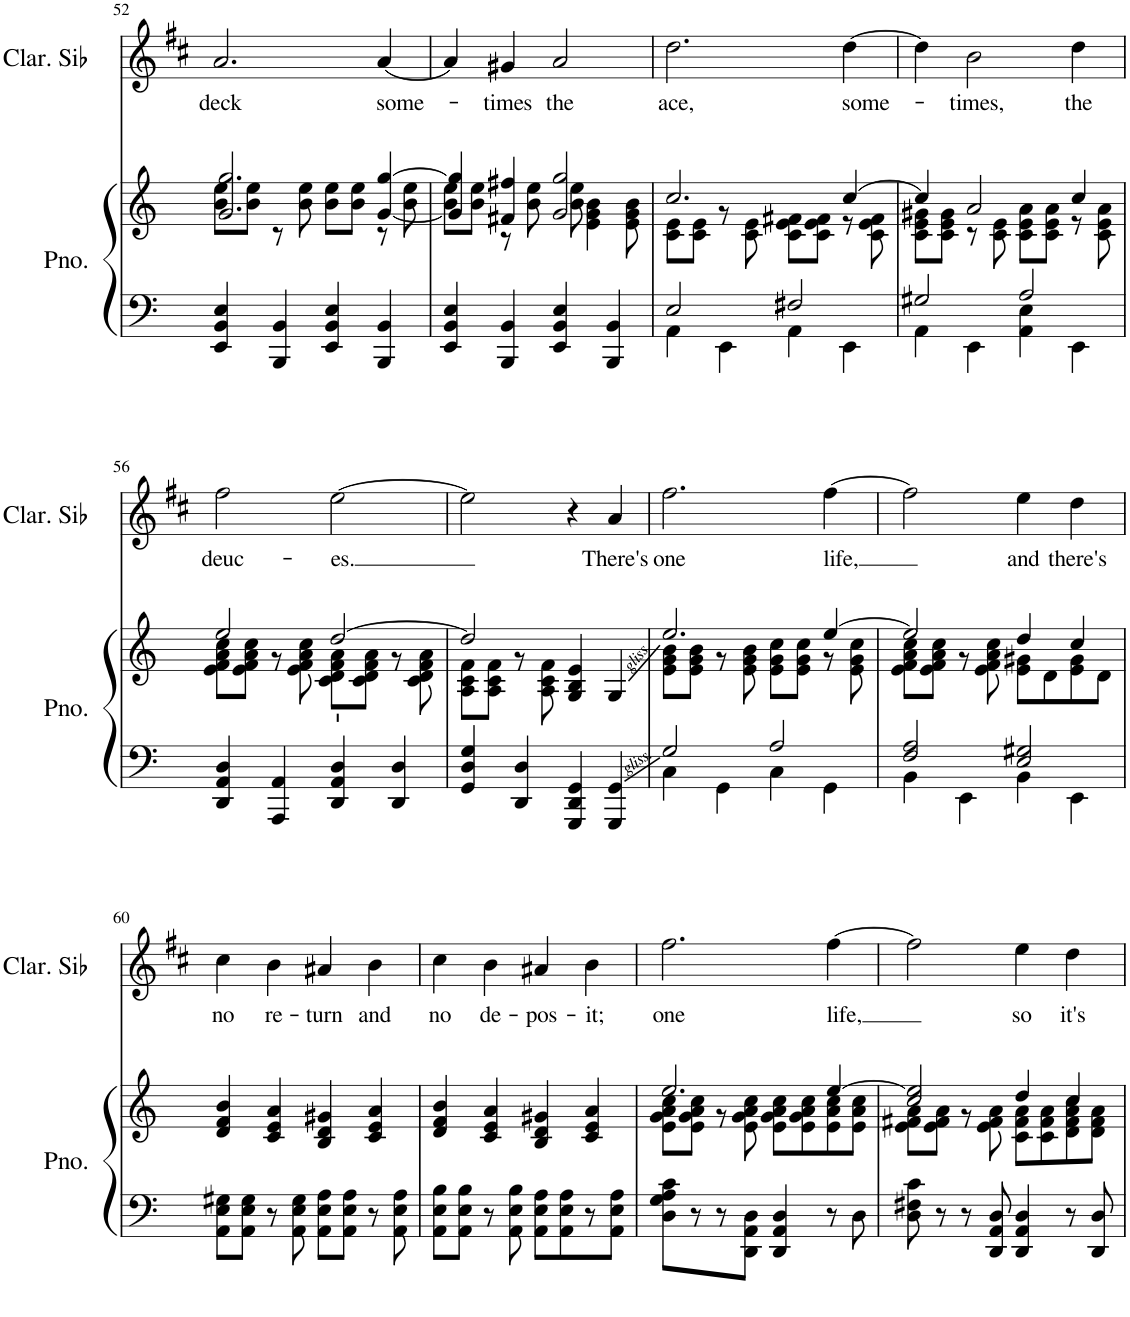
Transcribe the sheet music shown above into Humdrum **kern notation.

**kern	**kern	**kern	**text
*part2	*part2	*part1	*part1
*staff3	*staff2	*staff1	*staff1
*I"Piano	*	*I"Clarinette en Sib	*
*I'Pno.	*	*I'Clar. Sib	*
!!LO:PB:g=z
*clefF4	*clefG2	*clefG2	*
*	*	*Trd1c2	*
*k[]	*k[]	*k[f#c#]	*
*M4/4	*M4/4	*M4/4	*
=52	=52	=52	=52
*	*^	*	*
!	!	!	!	!LO:LY:b
4EE/ 4BB/ 4E/	2.g/ 2.gg/	8b\ 8ee\L	2.a/	deck
.	.	8b\ 8ee\J	.	.
4BBB/ 4BB/	.	8r	.	.
.	.	8b\ 8ee\	.	.
4EE/ 4BB/ 4E/	.	8b\ 8ee\L	.	.
.	.	8b\ 8ee\J	.	.
!	!	!	!	!LO:LY:b
4BBB/ 4BB/	[<4g/ [4gg/	8r	[4a/	some-
.	.	8b\ 8ee\	.	.
=53	=53	=53	=53	=53
4EE/ 4BB/ 4E/	4g/] 4gg/]	8b\ 8ee\L	4a/]	.
.	.	8b\ 8ee\J	.	.
!	!	!	!	!LO:LY:b
4BBB/ 4BB/	4f#X/ 4ff#X/	8r	4g#X/	-times
.	.	8b\ 8ee\	.	.
!	!	!	!	!LO:LY:b
4EE/ 4BB/ 4E/	2g/ 2gg/	8b\ 8ee\	2a/	the
.	.	4e\ 4g\ 4b\	.	.
4BBB/ 4BB/	.	.	.	.
.	.	8e\ 8g\ 8b\	.	.
=54	=54	=54	=54	=54
*^	*	*	*	*
!	!	!	!	!	!LO:LY:b
2E/	4AA\	2.cc/	8c\ 8e\L	2.dd\	ace,
.	.	.	8c\ 8e\J	.	.
.	4EE\	.	8r	.	.
.	.	.	8c\ 8e\	.	.
2F#X/	4AA\	.	8c\ 8e\ 8f#X\L	.	.
.	.	.	8c\ 8e\ 8f#\J	.	.
!	!	!	!	!	!LO:LY:b
.	4EE\	[4cc/	8r	[4dd\	some-
.	.	.	8c\ 8e\ 8f#\	.	.
=55	=55	=55	=55	=55	=55
2G#X/	4AA\	4cc/]	8c\ 8e\ 8g#X\L	4dd\]	.
.	.	.	8c\ 8e\ 8g#\J	.	.
!	!	!	!	!	!LO:LY:b
.	4EE\	2a/	8r	2b\	-times,
.	.	.	8c\ 8e\	.	.
2A/	4AA\ 4E\	.	8c\ 8e\ 8a\L	.	.
.	.	.	8c\ 8e\ 8a\J	.	.
!	!	!	!	!	!LO:LY:b
.	4EE\	4cc/	8r	4dd\	the
.	.	.	8c\ 8e\ 8a\	.	.
*v	*v	*	*	*	*
!!LO:LB:g=z
=56	=56	=56	=56	=56
!	!	!	!	!LO:LY:b
4DD/ 4AA/ 4D/	2ee/	8e\ 8f\ 8a\ 8cc\L	2ff#\	deuc-
.	.	8e\ 8f\ 8a\ 8cc\J	.	.
4AAA/ 4AA/	.	8r	.	.
.	.	8e\ 8f\ 8a\ 8cc\	.	.
!	!	!	!	!LO:LY:b
4DD/ 4AA/ 4D/	[2dd</	8c\< 8d\< 8f\< 8a\<L	[2ee\	-es.
.	.	8c\ 8d\ 8f\ 8a\J	.	.
4DD/ 4D/	.	8r	.	.
.	.	8c\ 8d\ 8f\ 8a\	.	.
=57	=57	=57	=57	=57
4GG/ 4D/ 4G/	2dd/]	8A\ 8c\ 8f\L	2ee\]	.
.	.	8A\ 8c\ 8f\J	.	.
4DD/ 4D/	.	8r	.	.
.	.	8A\ 8c\ 8f\	.	.
4GGG/ 4DD/ 4GG/	4G/ 4B/ 4e/	2ryy	4r	.
!	!	!	!	!LO:LY:b
4GGG/ 4GG/	4G/	.	4a/	There's
=58	=58	=58	=58	=58
*^	*	*	*	*
!	!	!	!	!	!LO:LY:b
2G/	4C\	2.ee/	8e\ 8g\ 8b\L	2.ff#\	one
.	.	.	8e\ 8g\ 8b\J	.	.
.	4GG\	.	8r	.	.
.	.	.	8e\ 8g\ 8b\	.	.
2A/	4C\	.	8e\ 8g\ 8cc\L	.	.
.	.	.	8e\ 8g\ 8cc\J	.	.
!	!	!	!	!	!LO:LY:b
.	4GG\	[4ee/	8r	[4ff#\	life,
.	.	.	8e\ 8g\ 8cc\	.	.
=59	=59	=59	=59	=59	=59
2F/ 2A/	4BB\	2ee/]	8e\ 8f\ 8a\ 8cc\L	2ff#\]	.
.	.	.	8e\ 8f\ 8a\ 8cc\J	.	.
.	4EE\	.	8r	.	.
.	.	.	8e\ 8f\ 8a\ 8cc\	.	.
!	!	!	!	!	!LO:LY:b
2E/ 2G#X/	4BB\	4dd/	8e\ 8g#X\L	4ee\	and
.	.	.	8d\	.	.
!	!	!	!	!	!LO:LY:b
.	4EE\	4cc/	8e\ 8g#\	4dd\	there's
.	.	.	8d\J	.	.
*v	*v	*	*	*	*
!!LO:LB:g=z
=60	=60	=60	=60	=60
!	!	!	!	!LO:LY:b
*	*v	*v	*	*
8AA\ 8E\ 8G#X\L	4d/ 4f/ 4b/	4cc#\	no
8AA\ 8E\ 8G#\J	.	.	.
!	!	!	!LO:LY:b
8r	4c/ 4e/ 4a/	4b\	re-
8AA\ 8E\ 8G#\	.	.	.
!	!	!	!LO:LY:b
8AA\ 8E\ 8A\L	4B/ 4d/ 4g#X/	4a#X/	-turn
8AA\ 8E\ 8A\J	.	.	.
!	!	!	!LO:LY:b
8r	4c/ 4e/ 4a/	4b\	and
8AA\ 8E\ 8A\	.	.	.
=61	=61	=61	=61
!	!	!	!LO:LY:b
8AA\ 8E\ 8B\L	4d/ 4f/ 4b/	4cc#\	no
8AA\ 8E\ 8B\J	.	.	.
!	!	!	!LO:LY:b
8r	4c/ 4e/ 4a/	4b\	de-
8AA\ 8E\ 8B\	.	.	.
!	!	!	!LO:LY:b
8AA\ 8E\ 8A\L	4B/ 4d/ 4g#X/	4a#X/	-pos-
8AA\ 8E\ 8A\	.	.	.
!	!	!	!LO:LY:b
8r	4c/ 4e/ 4a/	4b\	-it;
8AA\ 8E\ 8A\J	.	.	.
=62	=62	=62	=62
*	*^	*	*
!	!	!	!	!LO:LY:b
8D\ 8G\ 8A\ 8c\L	2.ee/	8e\ 8g\ 8a\ 8cc\L	2.ff#\	one
8r	.	8e\ 8g\ 8a\ 8cc\J	.	.
8r	.	8r	.	.
8DD\ 8AA\ 8D\J	.	8e\ 8g\ 8a\ 8cc\	.	.
4DD/ 4AA/ 4D/	.	8e\ 8g\ 8a\ 8cc\L	.	.
.	.	8e\ 8g\ 8a\ 8cc\	.	.
!	!	!	!	!LO:LY:b
8r	[4ee/	8e\ 8a\ 8cc\	[4ff#\	life,
8D\	.	8e\ 8a\ 8cc\J	.	.
=63	=63	=63	=63	=63
8D\ 8F#X\ 8c\	2cc/ 2ee/]	8e\ 8f#X\ 8a\L	2ff#\]	.
8r	.	8e\ 8f#\ 8a\J	.	.
8r	.	8r	.	.
8DD/ 8AA/ 8D/	.	8e\ 8f#\ 8a\	.	.
!	!	!	!	!LO:LY:b
4DD/ 4AA/ 4D/	4dd/	8c\ 8f#\ 8a\L	4ee\	so
.	.	8c\ 8f#\ 8a\	.	.
!	!	!	!	!LO:LY:b
8r	4cc/	8d\ 8f#\ 8a\ 8cc\	4dd\	it's
8DD/ 8D/	.	8d\ 8f#\ 8a\J	.	.
*	*v	*v	*	*
=	=	=	=
*-	*-	*-	*-
